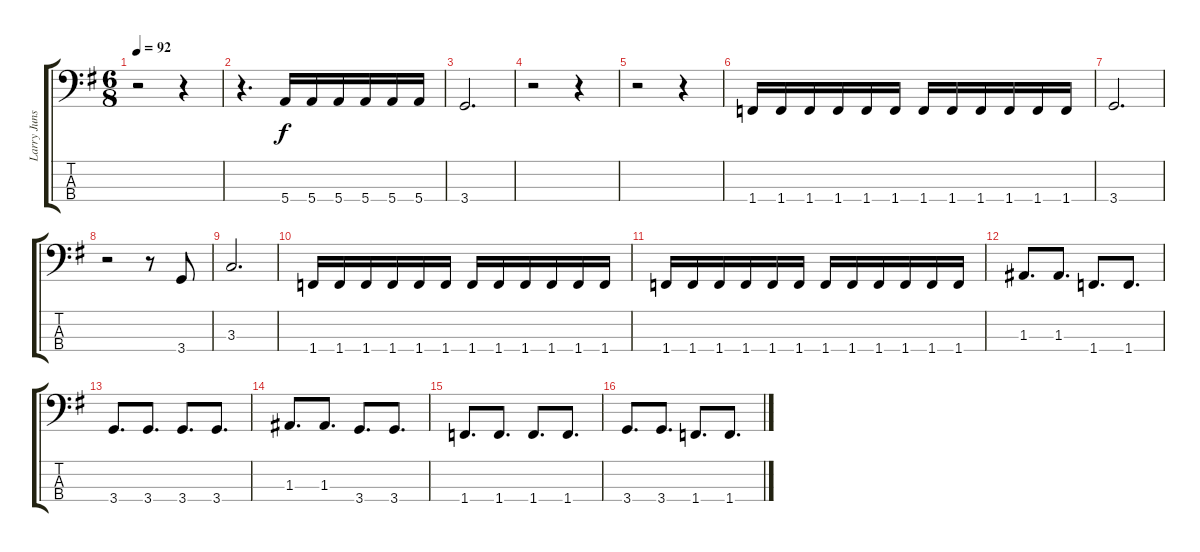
\track ("Larry Junstrum Bass" "Larry Juns") {instrument electricbasspick}
\staff {score tabs}
\tuning (G2 D2 A1 E1) {hide}
\ts (6 8)
\tempo 92
\clef f4
\ks g
r.2{dy f} r.4 |
r.4{d} 5.4.16 5.4.16 5.4.16 5.4.16 5.4.16 5.4.16 |
3.4.2{d} |
r.2 r.4 |
r.2 r.4 |
1.4.16 1.4.16 1.4.16 1.4.16 1.4.16 1.4.16 1.4.16 1.4.16 1.4.16 1.4.16 1.4.16 1.4.16 |
3.4.2{d} |
r.2 r.8 3.4.8 |
3.3.2{d} |
1.4.16 1.4.16 1.4.16 1.4.16 1.4.16 1.4.16 1.4.16 1.4.16 1.4.16 1.4.16 1.4.16 1.4.16 |
1.4.16 1.4.16 1.4.16 1.4.16 1.4.16 1.4.16 1.4.16 1.4.16 1.4.16 1.4.16 1.4.16 1.4.16 |
1.3.8{d} 1.3.8{d} 1.4.8{d} 1.4.8{d} |
3.4.8{d} 3.4.8{d} 3.4.8{d} 3.4.8{d} |
1.3.8{d} 1.3.8{d} 3.4.8{d} 3.4.8{d} |
1.4.8{d} 1.4.8{d} 1.4.8{d} 1.4.8{d} |
3.4.8{d} 3.4.8{d} 1.4.8{d} 1.4.8{d}
